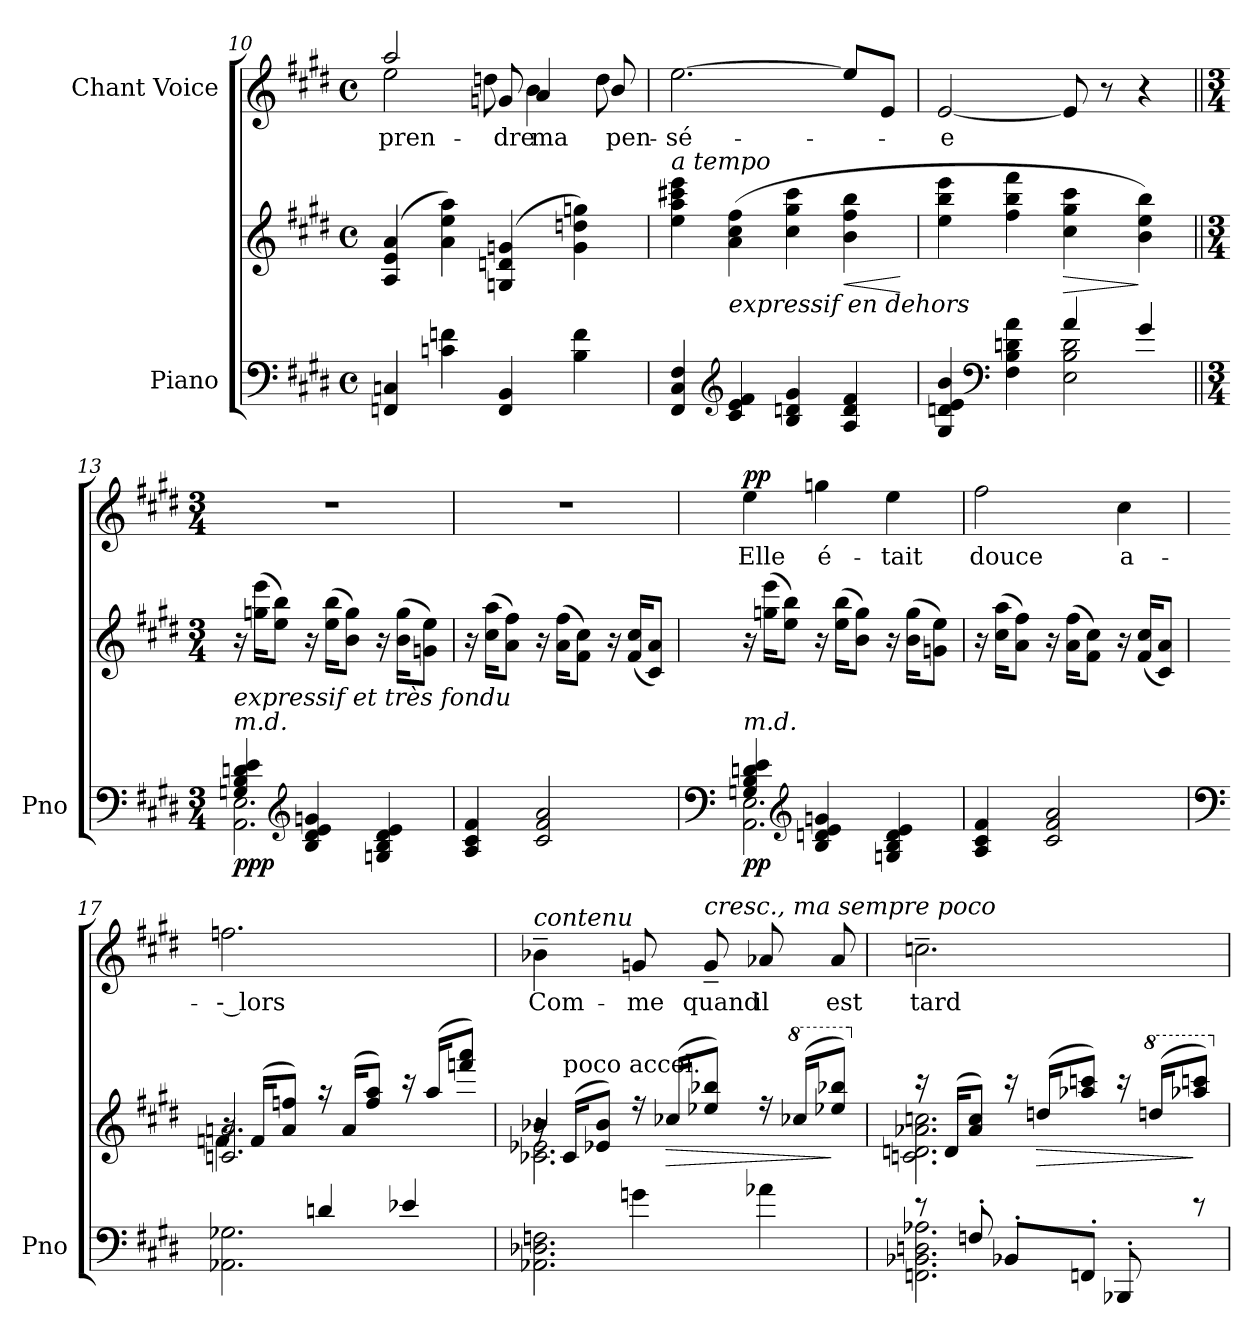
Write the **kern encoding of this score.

**kern	**kern	**dynam	**kern	**text	**dynam
*part2	*part2	*part2	*part1	*part1	*part1
*staff3	*staff2	*staff2/3	*staff1	*staff1	*staff1
*I"Piano	*	*	*I"Chant            Voice	*	*
*I'Pno	*	*	*	*	*
*clefF4	*clefG2	*	*clefG2	*	*
*k[f#c#g#d#]	*k[f#c#g#d#]	*	*k[f#c#g#d#]	*	*
*M4/4	*M4/4	*	*M4/4	*	*
*met(c)	*met(c)	*	*met(c)	*	*
=10	=10	=10	=10	=10	=10
*	*	*	*^	*	*
!	!	!LO:DY:b	!	!	!	!
!	!	!LO:DY:n=1:b	!	!	!	!LO:DY:b
!	!	!	!	!	!	!LO:DY:n=1:b
4FFn/ 4Cn/	(4A/ 4e/ 4a/	pp other-dynamics	2aa/	2ee\	-pren-	pp other-dynamics
4cn\ 4fn\	4a\ 4ee\ 4aa\)	.	.	.	.	.
4FF/ 4BB/	(4Gn/ 4dn/ 4gn/	.	8gn/	8ddn\	-dre	.
.	.	.	4a/	4b\	ma	.
4B\ 4f\	4g\ 4ddn\ 4ggn\)	.	.	.	.	.
.	.	.	8b/	8dd\	pen-	.
=11	=11	=11	=11	=11	=11	=11
!	!	!	!LO:TX:a:i:t=a tempo	!	!	!
!	!LO:TX:a:i:t=a tempo	!	!	!	!	!
*	*	*	*v	*v	*	*
4FF#/ 4C#/ 4F#/	4ee\ 4aa\ 4ccc#X\ 4eee\	.	[2.ee\	-sé-	.
*clefG2	*	*	*	*	*
!	!LO:TX:b:i:t=expressif en dehors	!	!	!	!
4c#/ 4e/ 4f#/	(4a\ 4cc#\ 4ff#\	.	.	.	.
4B/ 4dn/ 4g#/	4cc#\ 4gg#\ 4ccc#\	.	.	.	.
!	!	!LO:HP:b	!	!	!
4A/ 4d/ 4f#/	4b\ 4ff#\ 4bb\	<	8ee\L]	.	.
.	.	.	8e/J	.	.
.	.	[	.	.	.
=12	=12	=12	=12	=12	=12
*^	*	*	*	*	*
4G#/ 4dn/ 4e/ 4b/	2ryy	4ee\ 4bb\ 4eee\	.	[2e/	-e	.
*clefF4	*	*	*	*	*	*
4F#\ 4B\ 4dn\ 4a\	.	4ff#\ 4bb\ 4fff#\	.	.	.	.
!	!	!	!LO:HP:b	!	!	!
4a/	2E\ 2B\ 2d\	4cc#\ 4gg#\ 4ccc#\	>	8e/]	.	.
.	.	.	.	8r	.	.
4g#/	.	4b\ 4ee\ 4bb\)	]	4r	.	.
=13||	=13||	=13||	=13||	=13||	=13||	=13||
*M3/4	*	*M3/4	*	*M3/4	*	*
!LO:TX:i:t=m.d.	!	!	!	!	!	!
!LO:TX:i:t=expressif et très fondu	!	!	!	!	!	!
!	!	!	!LO:DY:b=2	!	!	!
!	!	!	!LO:DY:n=1:b	!	!	!
4Gn/ 4B/ 4dn/ 4e/	2.AA\ 2.E\	16r	p pp	2.r	.	.
.	.	(16ggn\ 16eee\KL	.	.	.	.
.	.	8ee\ 8bb\J)	.	.	.	.
*clefG2	*	*	*	*	*	*
4B/ 4d/ 4e/ 4gn/	.	16r	.	.	.	.
.	.	(16ee\ 16bb\KL	.	.	.	.
.	.	8b\ 8gg\J)	.	.	.	.
4Gn/ 4B/ 4d/ 4e/	.	16r	.	.	.	.
.	.	(16b\ 16gg\KL	.	.	.	.
.	.	8gn\ 8ee\J)	.	.	.	.
*v	*v	*	*	*	*	*
=14	=14	=14	=14	=14	=14
4A/ 4c#/ 4f#/	16r	.	2.r	.	.
.	(16cc#\ 16aa\KL	.	.	.	.
.	8a\ 8ff#\J)	.	.	.	.
2c#/ 2f#/ 2a/	16r	.	.	.	.
.	(16a\ 16ff#\KL	.	.	.	.
.	8f#\ 8cc#\J)	.	.	.	.
.	16r	.	.	.	.
.	(16f#/ 16cc#/KL	.	.	.	.
.	8c#/ 8a/J)	.	.	.	.
=15	=15	=15	=15	=15	=15
*clefF4	*	*	*	*	*
*^	*	*	*	*	*
!LO:TX:i:t=m.d.	!	!	!	!	!	!
!	!	!	!LO:DY:b=2	!	!	!LO:DY:a
4Gn/ 4B/ 4dn/ 4e/	2.AA\ 2.E\	16r	pp	4ee\	Elle	pp
.	.	(16ggn\ 16eee\KL	.	.	.	.
.	.	8ee\ 8bb\J)	.	.	.	.
*clefG2	*	*	*	*	*	*
4B/ 4dn/ 4e/ 4gn/	.	16r	.	4ggn\	é-	.
.	.	(16ee\ 16bb\KL	.	.	.	.
.	.	8b\ 8gg\J)	.	.	.	.
4Gn/ 4B/ 4d/ 4e/	.	16r	.	4ee\	-tait	.
.	.	(16b\ 16gg\KL	.	.	.	.
.	.	8gn\ 8ee\J)	.	.	.	.
*v	*v	*	*	*	*	*
=16	=16	=16	=16	=16	=16
4A/ 4c#/ 4f#/	16r	.	2ff#\	douce	.
.	(16cc#\ 16aa\KL	.	.	.	.
.	8a\ 8ff#\J)	.	.	.	.
2c#/ 2f#/ 2a/	16r	.	.	.	.
.	(16a\ 16ff#\KL	.	.	.	.
.	8f#\ 8cc#\J)	.	.	.	.
.	16r	.	4cc#\	a-	.
.	(16f#/ 16cc#/KL	.	.	.	.
.	8c#/ 8a/J)	.	.	.	.
=17	=17	=17	=17	=17	=17
*clefF4	*	*	*	*	*
*^	*^	*	*	*	*
*	*	*	*^	*	*	*	*
4ryy	2.AA-X\ 2.G-X\	16r	(2.cn/ 2.an/	4fn\	.	2.ffn\	-- lors	.
.	.	(16f/KL	.	.	.	.	.	.
.	.	8a/ 8ffn/J)	.	.	.	.	.	.
4dn/	.	16r	.	2ryy	.	.	.	.
.	.	(16a/KL	.	.	.	.	.	.
.	.	8ff/ 8aa/J)	.	.	.	.	.	.
4e-X/)	.	16r	.	.	.	.	.	.
.	.	(16aa/KL	.	.	.	.	.	.
.	.	8fffn/ 8aaa/J)	.	.	.	.	.	.
=18	=18	=18	=18	=18	=18	=18	=18	=18
!	!	!	!	!	!	!LO:TX:i:t=contenu	!	!
4ryy	2.AA-X\ 2.D-X\ 2.Fn\	16r	2.c-X\ 2.e-X\	(4b-X/	.	4b-X~\	Com-	.
!	!	!LO:TX:a:t=poco accel.	!	!	!	!	!	!
.	.	(16c-/KL	.	.	.	.	.	.
.	.	8e-X/ 8b-/J)	.	.	.	.	.	.
4gn\	.	16r	.	2ryy	.	8gn/	-me	.
!	!	!	!	!	!LO:HP:b	!	!	!
.	.	(>16cc-X/KL	.	.	>	.	.	.
!	!	!	!	!	!	!LO:TX:a:i:t=cresc., ma sempre poco	!	!
.	.	8ee-X/ 8bb-X/J)	.	.	.	8g~>/	quand	.
4a-X\)	.	16r	.	.	.	8a-X/	il	.
*	*	*8va	*	*	*	*	*	*
.	.	(<16ccc-X/KL	.	.	.	.	.	.
.	.	8eee-X/ 8bbb-X/J)	.	.	]	8a-/	est	.
*	*	*v	*v	*v	*	*	*	*
=19	=19	=19	=19	=19	=19	=19
*	*	*X8va	*	*	*	*
*	*	*^	*	*	*	*
8r	2.FFn\ 2.BB-X\ 2.Dn\ 2.A-X\	16r	2.cn\ 2.dn\ 2.a-X\ 2.ccn\	.	2.ccn~\	tard	.
.	.	(16d/KL	.	.	.	.	.
8Fn'</	.	8a-/ 8cc/J)	.	.	.	.	.
8BB-X'</L	.	16r	.	.	.	.	.
!	!	!	!	!LO:HP:b	!	!	!
.	.	(>16ddn/KL	.	>	.	.	.
8FFn'</J	.	8aa-X/ 8cccn/J)	.	.	.	.	.
8BBB-X'</	.	16r	.	.	.	.	.
*	*	*8va	*	*	*	*	*
.	.	(<16dddn/KL	.	.	.	.	.
8r	.	8aaa-X/ 8ccccn/J)	.	]	.	.	.
*v	*v	*	*	*	*	*	*
*	*v	*v	*	*	*	*
*	*X8va	*	*	*	*
=	=	=	=	=	=
*-	*-	*-	*-	*-	*-
